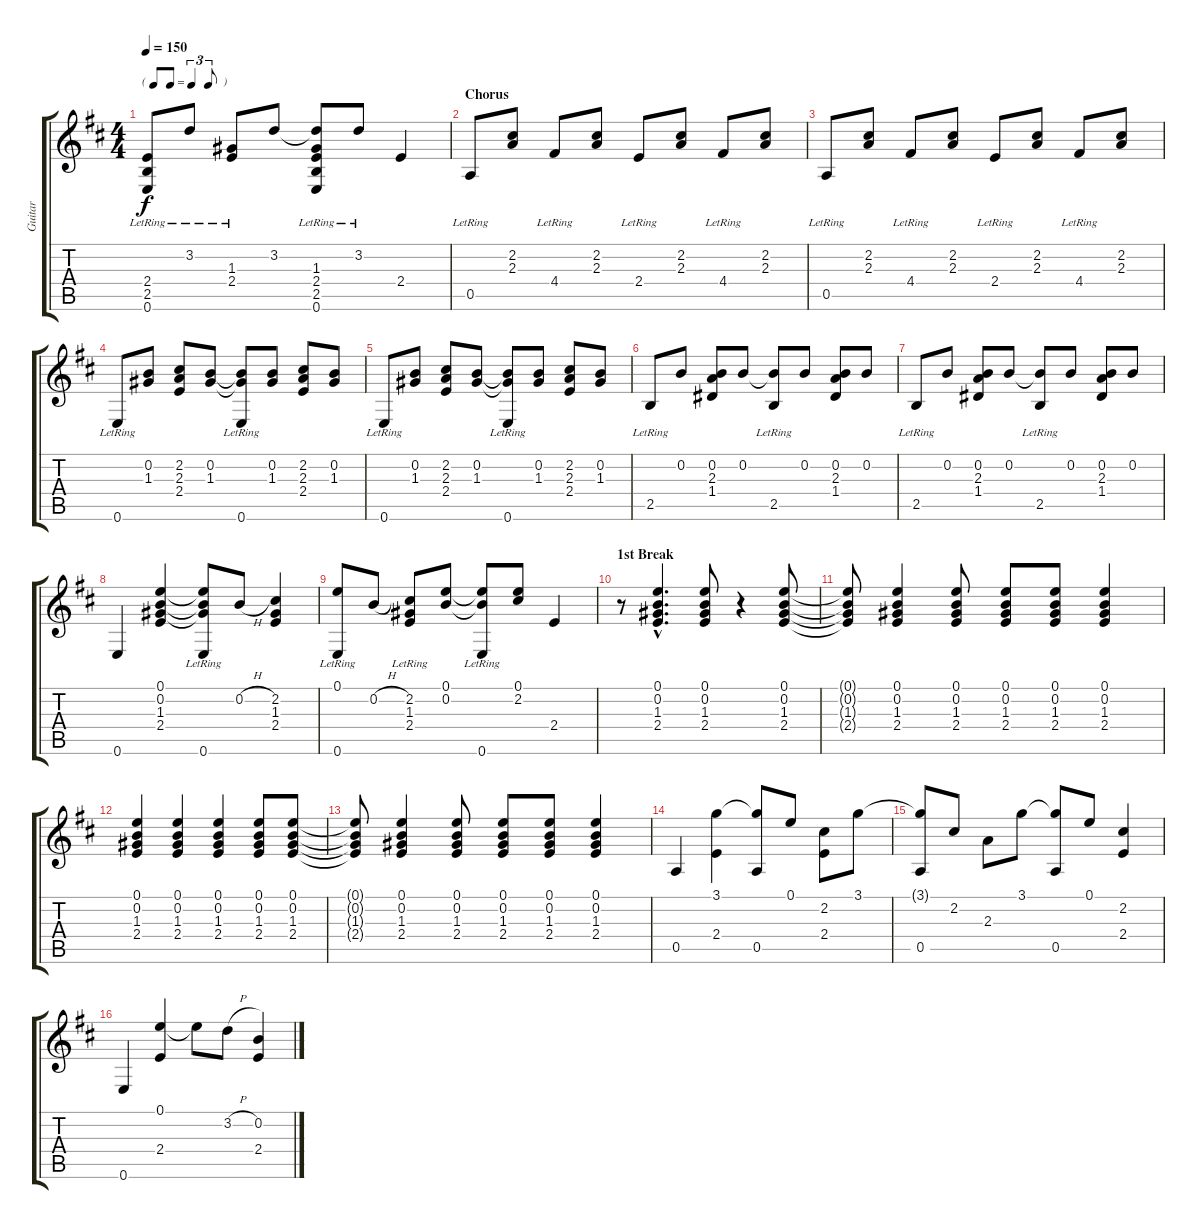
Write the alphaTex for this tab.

\track ("Guitar" "Guitar") {instrument electricguitarclean}
\staff {score tabs}
\tuning (E4 B3 G3 D3 A2 E2) {hide}
\ts (4 4)
\tf triplet8th
\tempo 150
\clef g2
\ks d
(2.4{lr} 2.5{lr} 0.6{lr}).8{dy f} 3.2{lr}.8 (1.3{lr} 2.4{lr}).8 3.2.8 (3.2{t} 1.3{lr} 2.4{lr} 2.5{lr} 0.6{lr}).8 3.2{lr}.8 2.4.4 |
\section ("" "Chorus")
0.5{lr}.8 (2.2 2.3).8 4.4{lr}.8 (2.2 2.3).8 2.4{lr}.8 (2.2 2.3).8 4.4{lr}.8 (2.2 2.3).8 |
0.5{lr}.8 (2.2 2.3).8 4.4{lr}.8 (2.2 2.3).8 2.4{lr}.8 (2.2 2.3).8 4.4{lr}.8 (2.2 2.3).8 |
0.6{lr}.8 (0.2 1.3).8 (2.2 2.3 2.4).8 (0.2 1.3).8 (0.2{t} 1.3{t} 0.6{lr}).8 (0.2 1.3).8 (2.2 2.3 2.4).8 (0.2 1.3).8 |
0.6{lr}.8 (0.2 1.3).8 (2.2 2.3 2.4).8 (0.2 1.3).8 (0.2{t} 1.3{t} 0.6{lr}).8 (0.2 1.3).8 (2.2 2.3 2.4).8 (0.2 1.3).8 |
2.5{lr}.8 0.2.8 (0.2 2.3 1.4).8 0.2.8 (0.2{t} 2.5{lr}).8 0.2.8 (0.2 2.3 1.4).8 0.2.8 |
2.5{lr}.8 0.2.8 (0.2 2.3 1.4).8 0.2.8 (0.2{t} 2.5{lr}).8 0.2.8 (0.2 2.3 1.4).8 0.2.8 |
0.6.4 (0.1 0.2 1.3 2.4).4 (0.1{t} 0.2{t} 1.3{t} 0.6{lr}).8 0.2{h}.8 (2.2 1.3 2.4).4 |
(0.1 0.6{lr}).8 0.2{h}.8 (2.2 1.3 2.4{lr}).8 (0.1 0.2).8 (0.1{t} 0.2{t} 0.6{lr}).8 (0.1 2.2).8 2.4.4 |
\section ("" "1st Break")
r.8 (0.1{hac} 0.2{hac} 1.3{hac} 2.4{hac}).4{d} (0.1 0.2 1.3 2.4).8 r.4 (0.1 0.2 1.3 2.4).8 |
(0.1{t} 0.2{t} 1.3{t} 2.4{t}).8 (0.1 0.2 1.3 2.4).4 (0.1 0.2 1.3 2.4).8 (0.1 0.2 1.3 2.4).8 (0.1 0.2 1.3 2.4).8 (0.1 0.2 1.3 2.4).4 |
(0.1 0.2 1.3 2.4).4 (0.1 0.2 1.3 2.4).4 (0.1 0.2 1.3 2.4).4 (0.1 0.2 1.3 2.4).8 (0.1 0.2 1.3 2.4).8 |
(0.1{t} 0.2{t} 1.3{t} 2.4{t}).8 (0.1 0.2 1.3 2.4).4 (0.1 0.2 1.3 2.4).8 (0.1 0.2 1.3 2.4).8 (0.1 0.2 1.3 2.4).8 (0.1 0.2 1.3 2.4).4 |
0.5.4 (3.1 2.4).4 (3.1{t} 0.5).8 0.1.8 (2.2 2.4).8 3.1.8 |
(3.1{t} 0.5).8 2.2.8 2.3.8 3.1.8 (3.1{t} 0.5).8 0.1.8 (2.2 2.4).4 |
0.6.4 (0.1 2.4).4 0.1{t}.8 3.2{h}.8 (0.2 2.4).4
